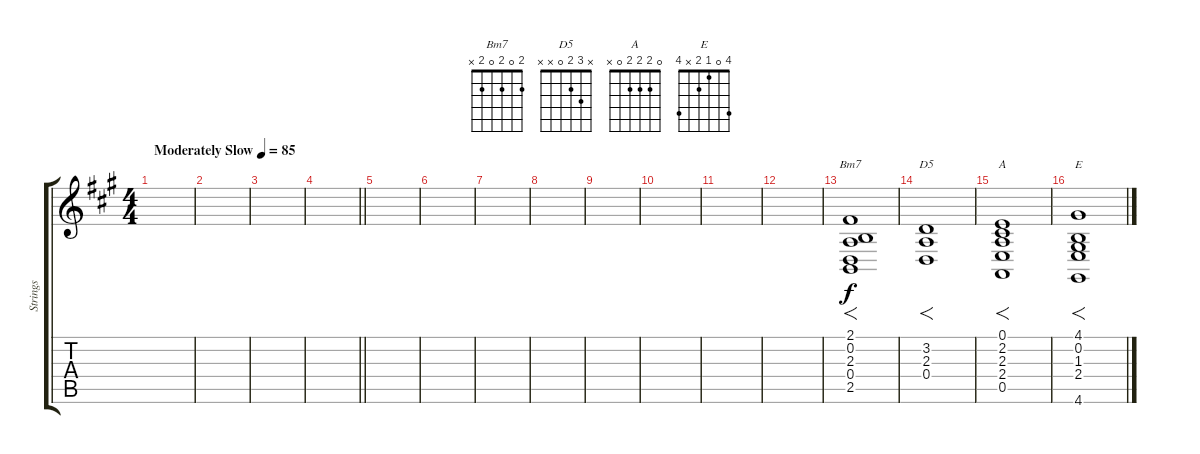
\track ("Strings" "Strings") {instrument stringensemble1}
\staff {score tabs}
\tuning (E4 B3 G3 D3 A2 E2) {hide}
\chord ("Bm7" 2 0 2 0 2 x)
\chord ("D5" x 3 2 0 x x)
\chord ("A" 0 2 2 2 0 x)
\chord ("E" 4 0 1 2 x 4)
\ts (4 4)
\tempo (85 "Moderately Slow")
\clef g2
\ks a
|
|
|
\barLineRight lightlight
|
|
|
|
|
|
|
|
|
(2.1 0.2 2.3 0.4 2.5).1{f ch "Bm7"} |
(3.2 2.3 0.4).1{f ch "D5"} |
(0.1 2.2 2.3 2.4 0.5).1{f ch "A"} |
(4.1 0.2 1.3 2.4 4.6).1{f ch "E"}
